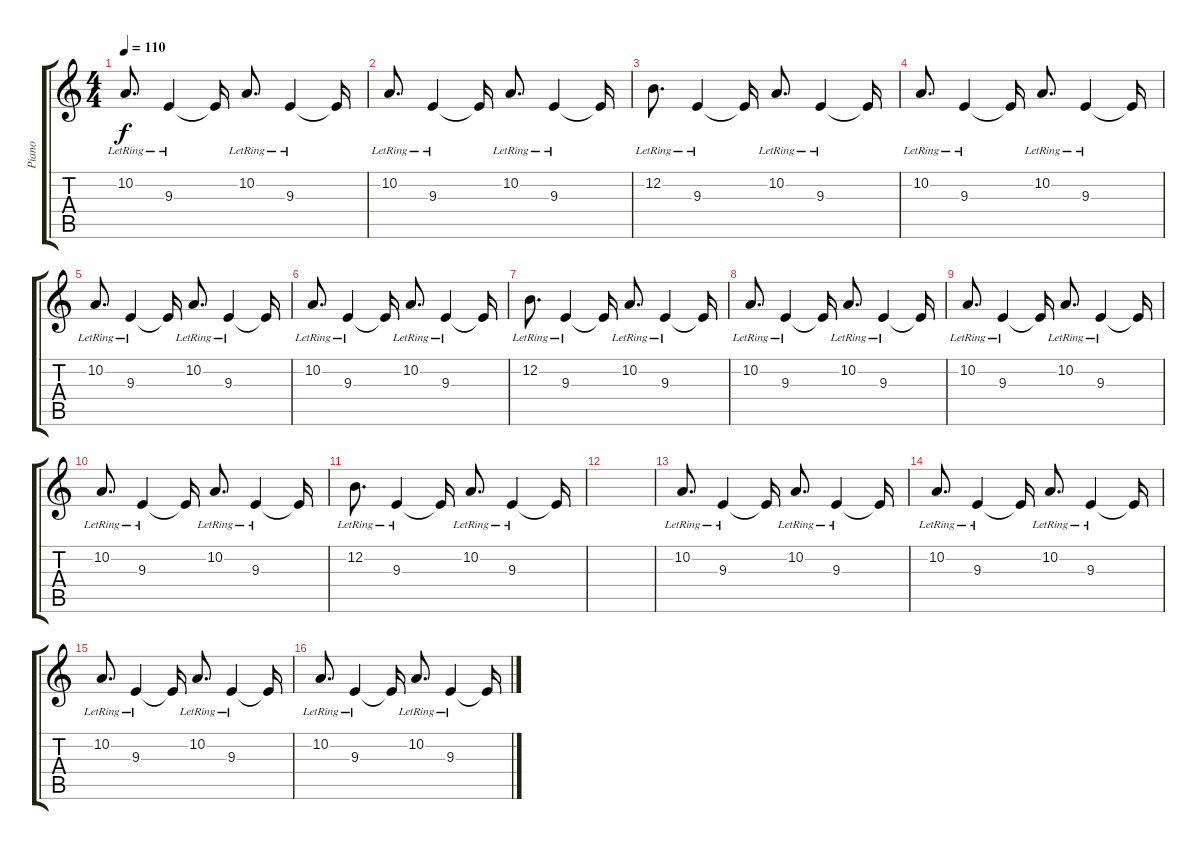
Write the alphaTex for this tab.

\track ("Piano" "Piano") {instrument acousticgrandpiano}
\staff {score tabs}
\tuning (E4 B3 G3 D3 A2 E2) {hide}
\ts (4 4)
\tempo 110
\clef g2
\ks c
10.2{lr}.8{d dy f} 9.3{lr}.4 9.3{t}.16 10.2{lr}.8{d} 9.3{lr}.4 9.3{t}.16 |
10.2{lr}.8{d} 9.3{lr}.4 9.3{t}.16 10.2{lr}.8{d} 9.3{lr}.4 9.3{t}.16 |
12.2{lr}.8{d} 9.3{lr}.4 9.3{t}.16 10.2{lr}.8{d} 9.3{lr}.4 9.3{t}.16 |
10.2{lr}.8{d} 9.3{lr}.4 9.3{t}.16 10.2{lr}.8{d} 9.3{lr}.4 9.3{t}.16 |
10.2{lr}.8{d} 9.3{lr}.4 9.3{t}.16 10.2{lr}.8{d} 9.3{lr}.4 9.3{t}.16 |
10.2{lr}.8{d} 9.3{lr}.4 9.3{t}.16 10.2{lr}.8{d} 9.3{lr}.4 9.3{t}.16 |
12.2{lr}.8{d} 9.3{lr}.4 9.3{t}.16 10.2{lr}.8{d} 9.3{lr}.4 9.3{t}.16 |
10.2{lr}.8{d} 9.3{lr}.4 9.3{t}.16 10.2{lr}.8{d} 9.3{lr}.4 9.3{t}.16 |
10.2{lr}.8{d} 9.3{lr}.4 9.3{t}.16 10.2{lr}.8{d} 9.3{lr}.4 9.3{t}.16 |
10.2{lr}.8{d} 9.3{lr}.4 9.3{t}.16 10.2{lr}.8{d} 9.3{lr}.4 9.3{t}.16 |
12.2{lr}.8{d} 9.3{lr}.4 9.3{t}.16 10.2{lr}.8{d} 9.3{lr}.4 9.3{t}.16 |
|
10.2{lr}.8{d} 9.3{lr}.4 9.3{t}.16 10.2{lr}.8{d} 9.3{lr}.4 9.3{t}.16 |
10.2{lr}.8{d} 9.3{lr}.4 9.3{t}.16 10.2{lr}.8{d} 9.3{lr}.4 9.3{t}.16 |
10.2{lr}.8{d} 9.3{lr}.4 9.3{t}.16 10.2{lr}.8{d} 9.3{lr}.4 9.3{t}.16 |
10.2{lr}.8{d} 9.3{lr}.4 9.3{t}.16 10.2{lr}.8{d} 9.3{lr}.4 9.3{t}.16
